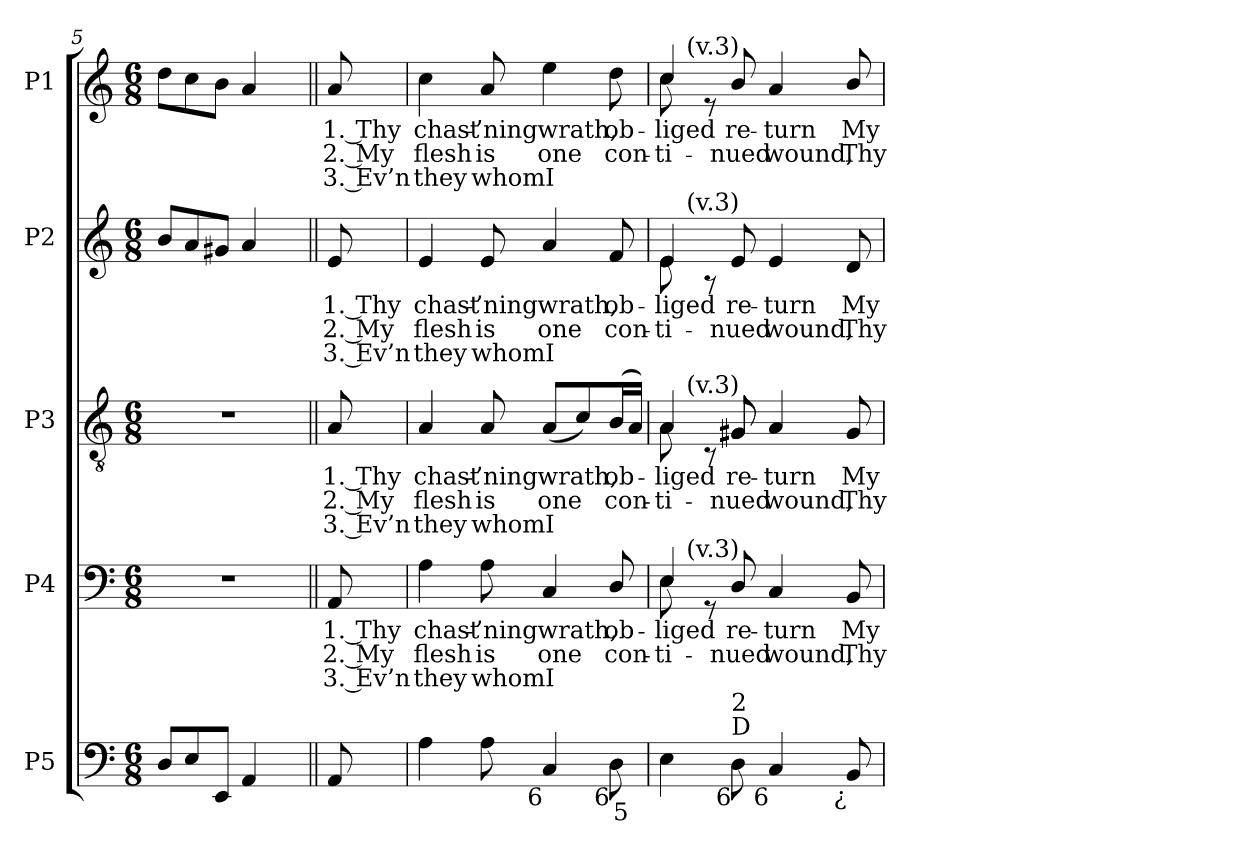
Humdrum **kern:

**kern	**kern	**text	**text	**text	**kern	**text	**text	**text	**kern	**text	**text	**text	**kern	**text	**text	**text
*part5	*part4	*part4	*part4	*part4	*part3	*part3	*part3	*part3	*part2	*part2	*part2	*part2	*part1	*part1	*part1	*part1
*staff5	*staff4	*staff4	*staff4	*staff4	*staff3	*staff3	*staff3	*staff3	*staff2	*staff2	*staff2	*staff2	*staff1	*staff1	*staff1	*staff1
*I"P5	*I"P4	*	*	*	*I"P3	*	*	*	*I"P2	*	*	*	*I"P1	*	*	*
*clefF4	*clefF4	*	*	*	*clefGv2	*	*	*	*clefG2	*	*	*	*clefG2	*	*	*
*	*	*	*	*	*ITrd7c12	*	*	*	*	*	*	*	*	*	*	*
*k[]	*k[]	*	*	*	*k[]	*	*	*	*k[]	*	*	*	*k[]	*	*	*
*a:	*a:	*	*	*	*a:	*	*	*	*a:	*	*	*	*a:	*	*	*
*M6/8	*M6/8	*	*	*	*M6/8	*	*	*	*M6/8	*	*	*	*M6/8	*	*	*
=5	=5	=5	=5	=5	=5	=5	=5	=5	=5	=5	=5	=5	=5	=5	=5	=5
!	!LO:N:vis=1	!	!	!	!LO:N:vis=1	!	!	!	!	!	!	!	!	!	!	!
8Di/L	2.r	.	.	.	2.r	.	.	.	8bi/L	.	.	.	8ddi\L	.	.	.
8Ei/	.	.	.	.	.	.	.	.	8ai/	.	.	.	8cci\	.	.	.
8EEi/J	.	.	.	.	.	.	.	.	8g#Xi/J	.	.	.	8bi\J	.	.	.
4AAi/	.	.	.	.	.	.	.	.	4ai/	.	.	.	4ai/	.	.	.
8ryy	.	.	.	.	.	.	.	.	8ryy	.	.	.	8ryy	.	.	.
!!LO:LB:g=z
=4||	=4||	=4||	=4||	=4||	=4||	=4||	=4||	=4||	=4||	=4||	=4||	=4||	=4||	=4||	=4||	=4||
!	!	!LO:LY:b:color=#000000	!LO:LY:b:color=#000000	!LO:LY:b:color=#000000	!	!	!	!	!	!	!	!	!	!	!	!
!	!	!	!	!	!	!LO:LY:b:color=#000000	!LO:LY:b:color=#000000	!LO:LY:b:color=#000000	!	!	!	!	!	!	!	!
!	!	!	!	!	!	!	!	!	!	!LO:LY:b:color=#000000	!LO:LY:b:color=#000000	!LO:LY:b:color=#000000	!	!	!	!
!	!	!	!	!	!	!	!	!	!	!	!	!	!	!LO:LY:b:color=#000000	!LO:LY:b:color=#000000	!LO:LY:b:color=#000000
8AAi/	8AAi/	1. Thy	2. My	3. Ev’n	8AAi/	1. Thy	2. My	3. Ev’n	8ei/	1. Thy	2. My	3. Ev’n	8ai/	1. Thy	2. My	3. Ev’n
=5	=5	=5	=5	=5	=5	=5	=5	=5	=5	=5	=5	=5	=5	=5	=5	=5
!	!	!LO:LY:b:color=#000000	!LO:LY:b:color=#000000	!LO:LY:b:color=#000000	!	!	!	!	!	!	!	!	!	!	!	!
*	*^	*	*	*	*	*	*	*	*	*	*	*	*	*	*	*
!	!	!	!	!	!	!	!LO:LY:b:color=#000000	!LO:LY:b:color=#000000	!LO:LY:b:color=#000000	!	!	!	!	!	!	!	!
*	*	*	*	*	*	*^	*	*	*	*	*	*	*	*	*	*	*
!	!	!	!	!	!	!	!	!	!	!	!	!LO:LY:b:color=#000000	!LO:LY:b:color=#000000	!LO:LY:b:color=#000000	!	!	!	!
*	*	*	*	*	*	*	*	*	*	*	*^	*	*	*	*	*	*	*
!	!	!	!	!	!	!	!	!	!	!	!	!	!	!	!	!	!LO:LY:b:color=#000000	!LO:LY:b:color=#000000	!LO:LY:b:color=#000000
*^	*	*	*	*	*	*	*	*	*	*	*	*	*	*	*	*^	*	*	*
4Ai\	2ryy	4Ai\	8ryy	chast-	flesh	they	4AAi/	8ryy	chast-	flesh	they	4ei/	8ryy	chast-	flesh	they	4cci\	8ryy	chast-	flesh	they
*	*	*v	*v	*	*	*	*	*	*	*	*	*v	*v	*	*	*	*v	*v	*	*	*
*	*	*	*	*	*	*v	*v	*	*	*	*	*	*	*	*	*	*	*
*	*	*^	*	*	*	*^	*	*	*	*^	*	*	*	*^	*	*	*
!	!	!	!	!LO:LY:b:color=#000000	!LO:LY:b:color=#000000	!LO:LY:b:color=#000000	!	!	!	!	!	!	!	!	!	!	!	!	!	!	!
*	*	*v	*v	*	*	*	*	*	*	*	*	*v	*v	*	*	*	*v	*v	*	*	*
*	*	*	*	*	*	*v	*v	*	*	*	*	*	*	*	*	*	*	*
*	*	*^	*	*	*	*^	*	*	*	*^	*	*	*	*^	*	*	*
!	!	!	!	!	!	!	!	!	!LO:LY:b:color=#000000	!LO:LY:b:color=#000000	!LO:LY:b:color=#000000	!	!	!	!	!	!	!	!	!	!
*	*	*v	*v	*	*	*	*	*	*	*	*	*v	*v	*	*	*	*v	*v	*	*	*
*	*	*	*	*	*	*v	*v	*	*	*	*	*	*	*	*	*	*	*
*	*	*^	*	*	*	*^	*	*	*	*^	*	*	*	*^	*	*	*
!	!	!	!	!	!	!	!	!	!	!	!	!	!	!LO:LY:b:color=#000000	!LO:LY:b:color=#000000	!LO:LY:b:color=#000000	!	!	!	!	!
*	*	*v	*v	*	*	*	*	*	*	*	*	*v	*v	*	*	*	*v	*v	*	*	*
*	*	*	*	*	*	*v	*v	*	*	*	*	*	*	*	*	*	*	*
*	*	*^	*	*	*	*^	*	*	*	*^	*	*	*	*^	*	*	*
!	!	!	!	!	!	!	!	!	!	!	!	!	!	!	!	!	!	!	!LO:LY:b:color=#000000	!LO:LY:b:color=#000000	!LO:LY:b:color=#000000
*	*	*v	*v	*	*	*	*	*	*	*	*	*v	*v	*	*	*	*v	*v	*	*	*
*	*	*	*	*	*	*v	*v	*	*	*	*	*	*	*	*	*	*	*
8Ai\	.	8Ai\	-’ning	is	whom	8AAi/	-’ning	is	whom	8ei/	-’ning	is	whom	8ai/	-’ning	is	whom
!	!	!	!LO:LY:b:color=#000000	!LO:LY:b:color=#000000	!LO:LY:b:color=#000000	!	!	!	!	!	!	!	!	!	!	!	!
!	!	!	!	!	!	!	!LO:LY:b:color=#000000	!LO:LY:b:color=#000000	!LO:LY:b:color=#000000	!	!	!	!	!	!	!	!
!	!	!	!	!	!	!	!	!	!	!	!LO:LY:b:color=#000000	!LO:LY:b:color=#000000	!LO:LY:b:color=#000000	!	!	!	!
!LO:TX:b:rj:t=6	!	!	!	!	!	!	!	!	!	!	!	!	!	!	!	!	!
!	!	!	!	!	!	!	!	!	!	!	!	!	!	!	!LO:LY:b:color=#000000	!LO:LY:b:color=#000000	!LO:LY:b:color=#000000
4Ci/	.	4Ci/	wrath,	one	I	(8AAi/L	wrath,	one	I	4ai/	wrath,	one	I	4eei\	wrath,	one	I
.	8.ryy	.	.	.	.	8Ci/)	.	.	.	.	.	.	.	.	.	.	.
!	!	!	!LO:LY:b:color=#000000	!LO:LY:b:color=#000000	!	!	!	!	!	!	!	!	!	!	!	!	!
*	*	*^	*	*	*	*	*	*	*	*	*	*	*	*	*	*	*
!	!	!	!	!LO:LY:b:color=#000000	!	!	!	!	!	!	!	!	!	!	!	!	!	!
!	!	!	!	!	!	!	!	!LO:LY:b:color=#000000	!LO:LY:b:color=#000000	!	!	!	!	!	!	!	!	!
*	*	*	*	*	*	*	*^	*	*	*	*	*	*	*	*	*	*	*
!	!	!	!	!	!	!	!	!	!LO:LY:b:color=#000000	!	!	!	!	!	!	!	!	!	!
!	!	!	!	!	!	!	!	!	!	!	!	!	!LO:LY:b:color=#000000	!LO:LY:b:color=#000000	!	!	!	!	!
*	*	*	*	*	*	*	*	*	*	*	*	*^	*	*	*	*	*	*	*
!	!	!	!	!	!	!	!	!	!	!	!	!	!	!LO:LY:b:color=#000000	!	!	!	!	!	!
!	!	!	!	!	!	!	!	!	!	!	!	!	!	!	!	!	!	!LO:LY:b:color=#000000	!LO:LY:b:color=#000000	!
*	*	*	*	*	*	*	*	*	*	*	*	*	*	*	*	*	*^	*	*	*
!LO:TX:b:rj:t=6	!	!	!	!	!	!	!	!	!	!	!	!	!	!	!	!	!	!	!	!	!
!	!	!	!	!	!	!	!	!	!	!	!	!	!	!	!	!	!	!	!LO:LY:b:color=#000000	!	!
8Di\	.	8Di/	8Di/yy	ob-	con-	.	(16BBi/L	16BBi/LLyy	ob-	con-	.	8fi/	8fi/yy	ob-	con-	.	8ddi\	8ddi/yy	ob-	con-	.
!	!LO:TX:b:rj:t=5	!	!	!	!	!	!	!	!	!	!	!	!	!	!	!	!	!	!	!	!
.	16ryy	.	.	.	.	.	16AAi/JJ)	16AAi/JJ	.	.	.	.	.	.	.	.	.	.	.	.	.
*v	*v	*	*	*	*	*	*v	*v	*	*	*	*v	*v	*	*	*	*v	*v	*	*	*
*	*v	*v	*	*	*	*	*	*	*	*	*	*	*	*	*	*	*
=6	=6	=6	=6	=6	=6	=6	=6	=6	=6	=6	=6	=6	=6	=6	=6	=6
*^	*	*	*	*	*^	*	*	*	*	*	*	*	*	*	*	*
!	!	!	!LO:LY:b:color=#000000	!LO:LY:b:color=#000000	!	!	!	!	!	!	!	!	!	!	!	!	!	!
*v	*v	*^	*	*	*	*v	*v	*	*	*	*	*	*	*	*	*	*	*
*^	*	*	*	*	*	*^	*	*	*	*	*	*	*	*	*	*	*
!	!	!	!	!LO:LY:b:color=#000000	!	!	!	!	!	!	!	!	!	!	!	!	!	!	!
*v	*v	*	*	*	*	*	*v	*v	*	*	*	*	*	*	*	*	*	*	*
*^	*	*	*	*	*	*^	*	*	*	*	*	*	*	*	*	*	*
!	!	!	!	!	!	!	!	!	!LO:LY:b:color=#000000	!LO:LY:b:color=#000000	!	!	!	!	!	!	!	!	!
*v	*v	*	*	*	*	*	*	*	*	*	*	*	*	*	*	*	*	*	*
*^	*	*	*	*	*	*	*	*	*	*	*	*	*	*	*	*	*	*
!	!	!	!	!	!	!	!	!	!LO:LY:b:color=#000000	!	!	!	!	!	!	!	!	!	!
*v	*v	*	*	*	*	*	*	*	*	*	*	*	*	*	*	*	*	*	*
*^	*	*	*	*	*	*	*	*	*	*	*	*	*	*	*	*	*	*
!	!	!	!	!	!	!	!	!	!	!	!	!	!LO:LY:b:color=#000000	!LO:LY:b:color=#000000	!	!	!	!	!
*v	*v	*	*	*	*	*	*	*	*	*	*	*^	*	*	*	*	*	*	*
*^	*	*	*	*	*	*	*	*	*	*	*	*	*	*	*	*	*	*	*
!	!	!	!	!	!	!	!	!	!	!	!	!	!	!LO:LY:b:color=#000000	!	!	!	!	!	!
*v	*v	*	*	*	*	*	*	*	*	*	*	*	*	*	*	*	*	*	*	*
*^	*	*	*	*	*	*	*	*	*	*	*	*	*	*	*	*	*	*	*
!	!	!	!	!	!	!	!	!	!	!	!	!	!	!	!	!	!	!LO:LY:b:color=#000000	!LO:LY:b:color=#000000	!
*v	*v	*	*	*	*	*	*	*	*	*	*	*	*	*	*	*	*^	*	*	*
*^	*	*	*	*	*	*	*	*	*	*	*	*	*	*	*	*	*	*	*	*
!LO:TX:b:rj:t=6	!	!	!	!	!	!	!	!	!	!	!	!	!	!	!	!	!	!	!	!	!
!LO:TX:t=4	!	!	!	!	!	!	!	!	!	!	!	!	!	!	!	!	!	!	!	!	!
!	!	!	!	!	!	!	!	!	!	!	!	!	!	!	!	!	!	!	!LO:LY:b:color=#000000	!	!
*v	*v	*	*^	*	*	*	*	*^	*	*	*	*	*^	*	*	*	*	*^	*	*	*
4Ei\	4Ei/	8Ei\	32ryy	-liged	-ti-	.	4AAi/	8AAi\	32ryy	-liged	-ti-	.	4ei/	8ei\	32ryy	-liged	-ti-	.	4cci/	8cci\	32ryy	-liged	-ti-	.
.	.	.	64ryy	.	.	.	.	.	64ryy	.	.	.	.	.	64ryy	.	.	.	.	.	64ryy	.	.	.
.	.	.	128...ryy	.	.	.	.	.	128...ryy	.	.	.	.	.	128...ryy	.	.	.	.	.	128...ryy	.	.	.
!	!	!	!	!	!	!	!	!	!	!	!	!	!	!	!	!	!	!	!	!	!LO:TX:a:t=(v.3)	!	!	!
!	!	!	!	!	!	!	!	!	!	!	!	!	!	!	!LO:TX:a:t=(v.3)	!	!	!	!	!	!	!	!	!
!	!	!	!	!	!	!	!	!	!LO:TX:a:t=(v.3)	!	!	!	!	!	!	!	!	!	!	!	!	!	!	!
!	!	!	!LO:TX:a:t=(v.3)	!	!	!	!	!	!	!	!	!	!	!	!	!	!	!	!	!	!	!	!	!
.	.	.	2ryy	.	.	.	.	.	2ryy	.	.	.	.	.	2ryy	.	.	.	.	.	2ryy	.	.	.
.	.	8r	.	.	.	.	.	8r	.	.	.	.	.	8r	.	.	.	.	.	8r	.	.	.	.
!	!	!	!	!LO:LY:b:color=#000000	!LO:LY:b:color=#000000	!	!	!	!	!	!	!	!	!	!	!	!	!	!	!	!	!	!	!
!	!	!	!	!LO:LY:b:color=#000000	!	!	!	!	!	!	!	!	!	!	!	!	!	!	!	!	!	!	!	!
!	!	!	!	!	!	!	!	!	!	!LO:LY:b:color=#000000	!LO:LY:b:color=#000000	!	!	!	!	!	!	!	!	!	!	!	!	!
!	!	!	!	!	!	!	!	!	!	!LO:LY:b:color=#000000	!	!	!	!	!	!	!	!	!	!	!	!	!	!
!	!	!	!	!	!	!	!	!	!	!	!	!	!	!	!	!LO:LY:b:color=#000000	!LO:LY:b:color=#000000	!	!	!	!	!	!	!
!	!	!	!	!	!	!	!	!	!	!	!	!	!	!	!	!LO:LY:b:color=#000000	!	!	!	!	!	!	!	!
!	!	!	!	!	!	!	!	!	!	!	!	!	!	!	!	!	!	!	!	!	!	!LO:LY:b:color=#000000	!LO:LY:b:color=#000000	!
!LO:TX:b:rj:t=6	!	!	!	!	!	!	!	!	!	!	!	!	!	!	!	!	!	!	!	!	!	!	!	!
!LO:TX:t=D	!	!	!	!	!	!	!	!	!	!	!	!	!	!	!	!	!	!	!	!	!	!	!	!
!LO:TX:t=2	!	!	!	!	!	!	!	!	!	!	!	!	!	!	!	!	!	!	!	!	!	!	!	!
!	!	!	!	!	!	!	!	!	!	!	!	!	!	!	!	!	!	!	!	!	!	!LO:LY:b:color=#000000	!	!
8Di\	8Di/	8Di\yy	.	re-	-nued	.	8GG#Xi/	8GG#i/	.	re-	-nued	.	8ei/	8ei\yy	.	re-	-nued	.	8bi/	8bi\yy	.	re-	-nued	.
!	!	!	!	!LO:LY:b:color=#000000	!LO:LY:b:color=#000000	!	!	!	!	!	!	!	!	!	!	!	!	!	!	!	!	!	!	!
!	!	!	!	!LO:LY:b:color=#000000	!	!	!	!	!	!	!	!	!	!	!	!	!	!	!	!	!	!	!	!
!	!	!	!	!	!	!	!	!	!	!LO:LY:b:color=#000000	!LO:LY:b:color=#000000	!	!	!	!	!	!	!	!	!	!	!	!	!
!	!	!	!	!	!	!	!	!	!	!LO:LY:b:color=#000000	!	!	!	!	!	!	!	!	!	!	!	!	!	!
!	!	!	!	!	!	!	!	!	!	!	!	!	!	!	!	!LO:LY:b:color=#000000	!LO:LY:b:color=#000000	!	!	!	!	!	!	!
!	!	!	!	!	!	!	!	!	!	!	!	!	!	!	!	!LO:LY:b:color=#000000	!	!	!	!	!	!	!	!
!	!	!	!	!	!	!	!	!	!	!	!	!	!	!	!	!	!	!	!	!	!	!LO:LY:b:color=#000000	!LO:LY:b:color=#000000	!
!LO:TX:b:rj:t=6	!	!	!	!	!	!	!	!	!	!	!	!	!	!	!	!	!	!	!	!	!	!	!	!
!	!	!	!	!	!	!	!	!	!	!	!	!	!	!	!	!	!	!	!	!	!	!LO:LY:b:color=#000000	!	!
4Ci/	4Ci/	4Ci\yy	.	-turn	wound,	.	4AAi/	4AAi\yy	.	-turn	wound,	.	4ei/	4ei\yy	.	-turn	wound,	.	4ai/	4ai\yy	.	-turn	wound,	.
.	.	.	8ryy	.	.	.	.	.	8ryy	.	.	.	.	.	8ryy	.	.	.	.	.	8ryy	.	.	.
!	!	!	!	!LO:LY:b:color=#000000	!LO:LY:b:color=#000000	!	!	!	!	!	!	!	!	!	!	!	!	!	!	!	!	!	!	!
!	!	!	!	!LO:LY:b:color=#000000	!	!	!	!	!	!	!	!	!	!	!	!	!	!	!	!	!	!	!	!
!	!	!	!	!	!	!	!	!	!	!LO:LY:b:color=#000000	!LO:LY:b:color=#000000	!	!	!	!	!	!	!	!	!	!	!	!	!
!	!	!	!	!	!	!	!	!	!	!LO:LY:b:color=#000000	!	!	!	!	!	!	!	!	!	!	!	!	!	!
!	!	!	!	!	!	!	!	!	!	!	!	!	!	!	!	!LO:LY:b:color=#000000	!LO:LY:b:color=#000000	!	!	!	!	!	!	!
!	!	!	!	!	!	!	!	!	!	!	!	!	!	!	!	!LO:LY:b:color=#000000	!	!	!	!	!	!	!	!
!	!	!	!	!	!	!	!	!	!	!	!	!	!	!	!	!	!	!	!	!	!	!LO:LY:b:color=#000000	!LO:LY:b:color=#000000	!
!LO:TX:b:rj:t=¿	!	!	!	!	!	!	!	!	!	!	!	!	!	!	!	!	!	!	!	!	!	!	!	!
!	!	!	!	!	!	!	!	!	!	!	!	!	!	!	!	!	!	!	!	!	!	!LO:LY:b:color=#000000	!	!
8BBi/	8BBi/	8BBi\yy	.	My	Thy	.	8GG#i/	8GG#i\yy	.	My	Thy	.	8di/	8di\yy	.	My	Thy	.	8bi/	8bi\yy	.	My	Thy	.
.	.	.	16ryy	.	.	.	.	.	16ryy	.	.	.	.	.	16ryy	.	.	.	.	.	16ryy	.	.	.
.	.	.	1024ryy	.	.	.	.	.	1024ryy	.	.	.	.	.	1024ryy	.	.	.	.	.	1024ryy	.	.	.
*	*v	*v	*v	*	*	*	*	*	*	*	*	*	*v	*v	*v	*	*	*	*v	*v	*v	*	*	*
*	*	*	*	*	*v	*v	*v	*	*	*	*	*	*	*	*	*	*	*
=	=	=	=	=	=	=	=	=	=	=	=	=	=	=	=	=
*-	*-	*-	*-	*-	*-	*-	*-	*-	*-	*-	*-	*-	*-	*-	*-	*-
